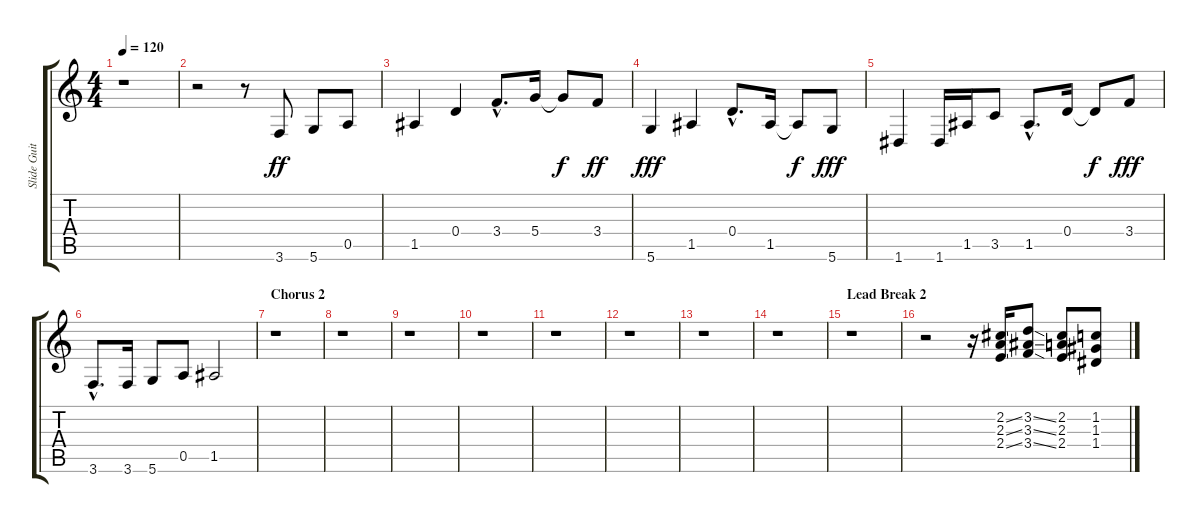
\track ("Slide Guitar" "Slide Guit") {instrument electricguitarjazz}
\staff {score tabs}
\tuning (E4 B3 G3 D3 A2 D2) {hide}
\ts (4 4)
\tempo 120
\clef g2
\ks c
r.1{dy f} |
r.2 r.8{volume 16 instrument acousticguitarsteel} 3.6.8{dy ff} 5.6.8 0.5.8 |
1.5.4 0.4.4 3.4{hac}.8{d} 5.4.16 5.4{t}.8{dy f} 3.4.8{dy ff} |
5.6.4{dy fff} 1.5.4 0.4{hac}.8{d} 1.5.16 1.5{t}.8{dy f} 5.6.8{dy fff} |
1.6.4 1.6.16 1.5.16 3.5.8 1.5{hac}.8{d} 0.4.16 0.4{t}.8{dy f} 3.4.8{dy fff} |
3.6{hac}.8{d} 3.6.16 5.6.8 0.5.8 1.5.2 |
\section ("" "Chorus 2")
r.1 |
r.1 |
r.1 |
r.1 |
r.1 |
r.1 |
r.1 |
r.1 |
\section ("" "Lead Break 2")
r.1 |
r.2{instrument electricguitarjazz} r.16 (2.2{ss} 2.3{ss} 2.4{ss}).16 (3.2{ss} 3.3{ss} 3.4{ss}).8 (2.2 2.3 2.4).8 (1.2 1.3 1.4).8
